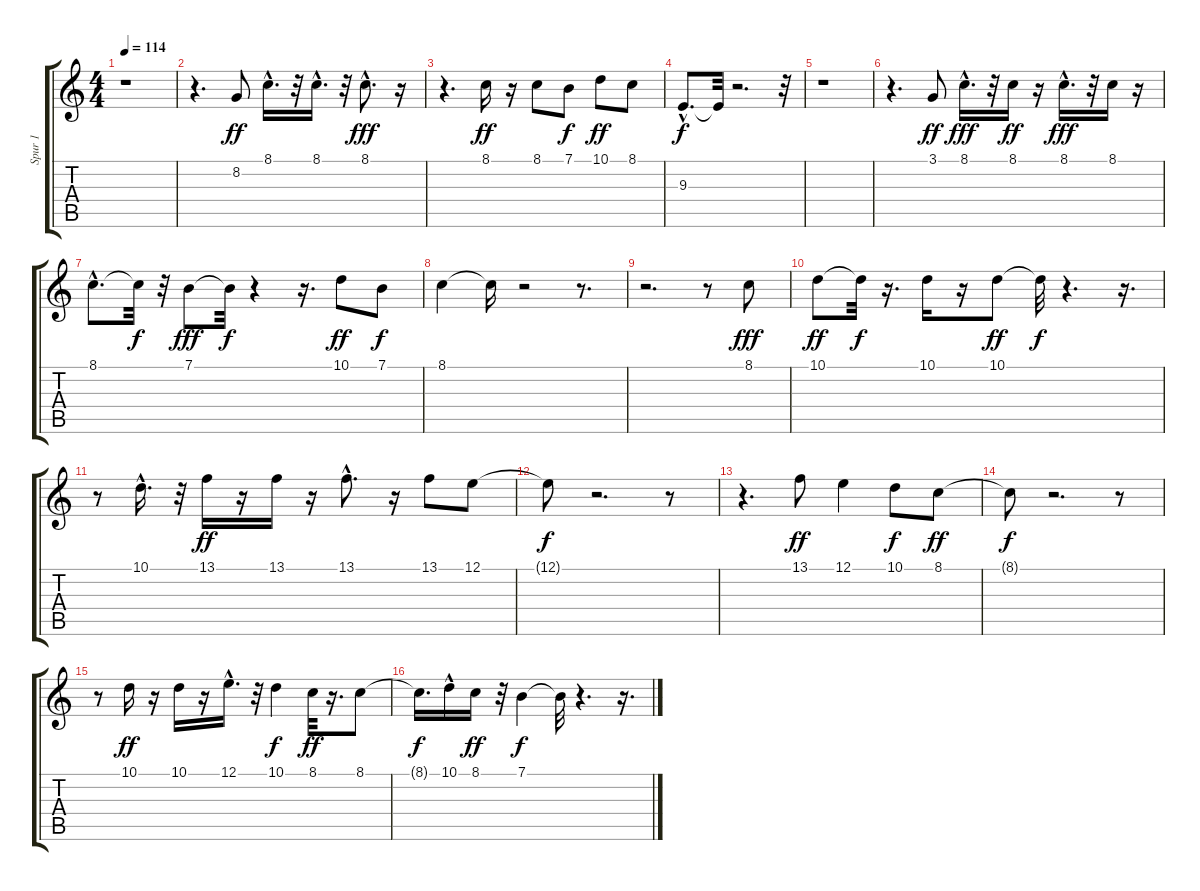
\track ("Spur 1" "Spur 1") {instrument piccolo}
\staff {score tabs}
\tuning (E4 B3 G3 D3 A2 E2) {hide}
\ts (4 4)
\tempo 114
\clef g2
\ks c
r.1{dy ff} |
r.4{d} 8.2.8 8.1{hac}.16{d} r.32 8.1{hac}.16{d} r.32 8.1{hac}.8{d dy fff} r.16 |
r.4{d} 8.1.16{dy ff} r.16 8.1.8 7.1.8{dy f} 10.1.8{dy ff} 8.1.8 |
9.3{hac}.8{d dy f} 9.3{t}.32 r.2{d} r.32 |
r.1 |
r.4{d} 3.1.8{dy ff} 8.1{hac}.16{d dy fff} r.32 8.1.16{dy ff} r.16 8.1{hac}.16{d dy fff} r.32 8.1.16 r.16 |
8.1{hac}.8{d} 8.1{t}.32{dy f} r.32 7.1.8{dy fff} 7.1{t}.32{dy f} r.4 r.16{d} 10.1.8{dy ff} 7.1.8{dy f} |
8.1.4 8.1{t}.16 r.2 r.8{d} |
r.2{d} r.8 8.1.8{dy fff} |
10.1.8{dy ff} 10.1{t}.32{dy f} r.16{d} 10.1.16 r.16 10.1.8{dy ff} 10.1{t}.32{dy f} r.4{d} r.16{d} |
r.8 10.1{hac}.16{d} r.32 13.1.16{dy ff} r.16 13.1.16 r.16 13.1{hac}.8{d} r.16 13.1.8 12.1.8 |
12.1{t}.8{dy f} r.2{d} r.8 |
r.4{d} 13.1.8{dy ff} 12.1.4 10.1.8{dy f} 8.1.8{dy ff} |
8.1{t}.8{dy f} r.2{d} r.8 |
r.8 10.1.16{dy ff} r.16 10.1.16 r.16 12.1{hac}.16{d} r.32 10.1.4{dy f} 8.1.32{dy ff} r.16{d} 8.1.8 |
8.1{t}.16{d dy f} 10.1{hac}.16 8.1.16{dy ff} r.32 7.1.4{dy f} 7.1{t}.32 r.4{d} r.16{d}
